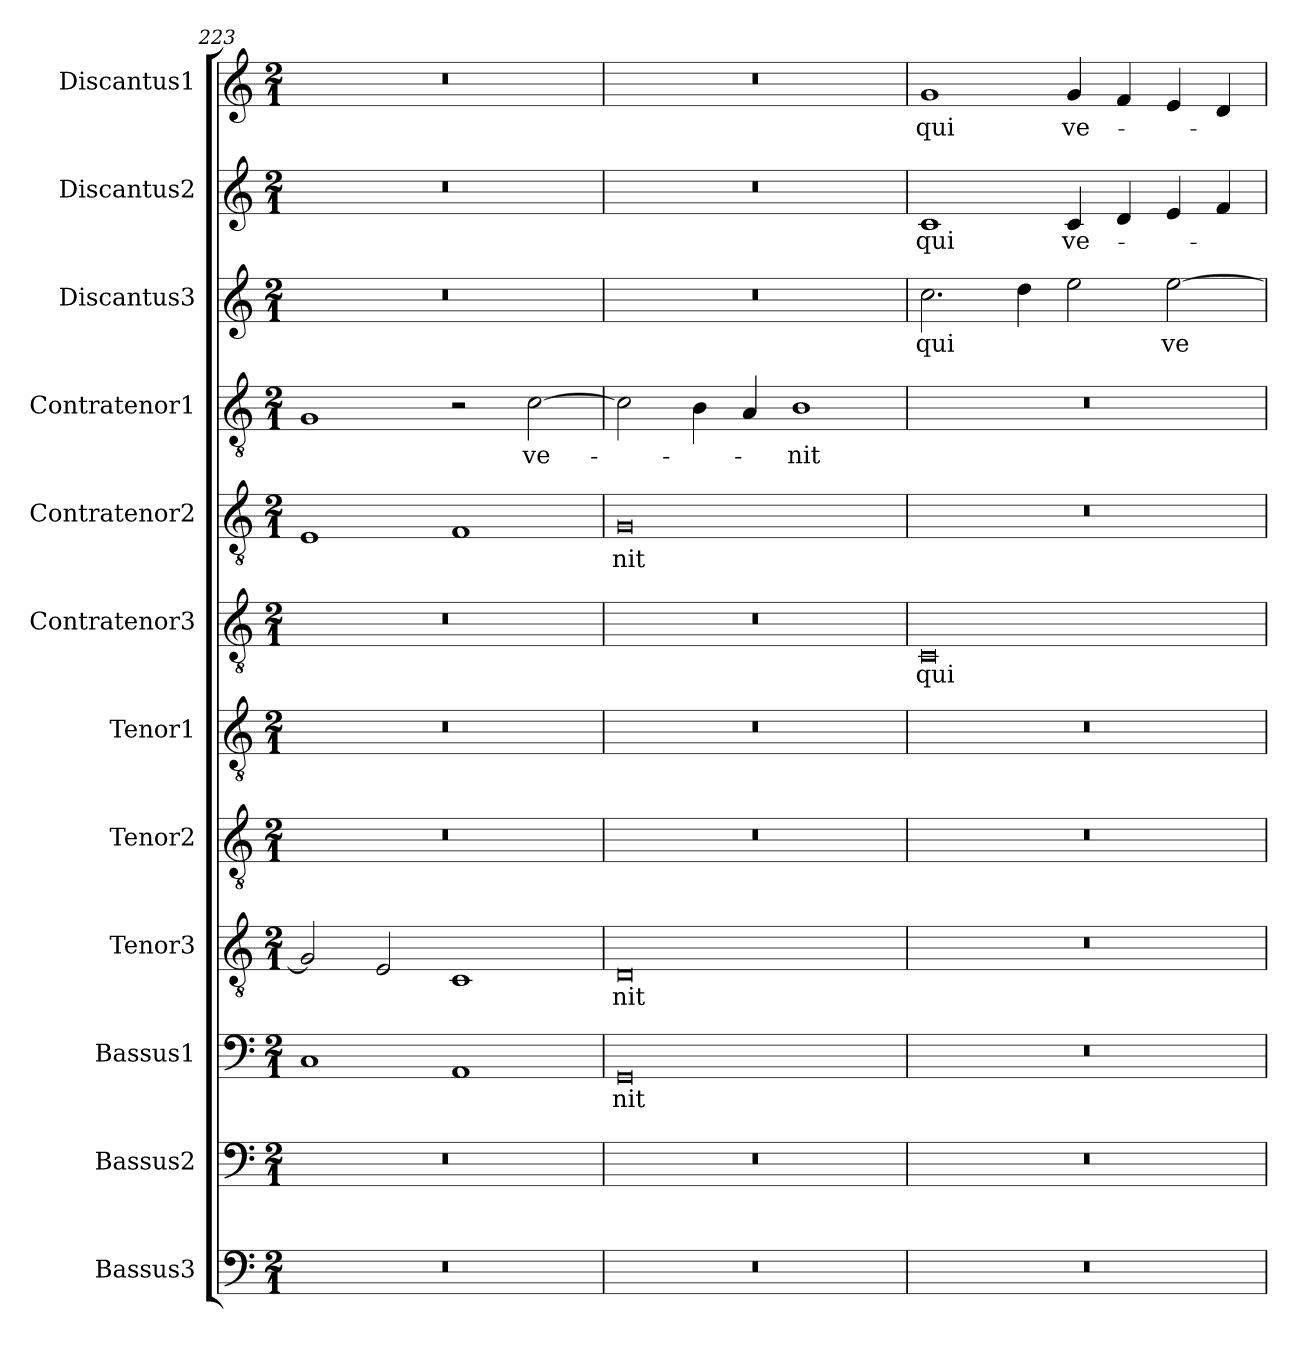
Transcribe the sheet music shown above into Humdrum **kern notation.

**kern	**kern	**kern	**text	**kern	**text	**kern	**kern	**kern	**text	**kern	**text	**kern	**text	**kern	**text	**kern	**text	**kern	**text
*part12	*part11	*part10	*part10	*part9	*part9	*part8	*part7	*part6	*part6	*part5	*part5	*part4	*part4	*part3	*part3	*part2	*part2	*part1	*part1
*staff12	*staff11	*staff10	*staff10	*staff9	*staff9	*staff8	*staff7	*staff6	*staff6	*staff5	*staff5	*staff4	*staff4	*staff3	*staff3	*staff2	*staff2	*staff1	*staff1
*I"Bassus3	*I"Bassus2	*I"Bassus1	*	*I"Tenor3	*	*I"Tenor2	*I"Tenor1	*I"Contratenor3	*	*I"Contratenor2	*	*I"Contratenor1	*	*I"Discantus3	*	*I"Discantus2	*	*I"Discantus1	*
*I'B3	*I'B2	*I'B1	*	*I'T3	*	*I'T2	*I'T1	*I'Ct3	*	*I'Ct2	*	*I'Ct1	*	*I'D3	*	*I'D2	*	*I'D1	*
*clefF4	*clefF4	*clefF4	*	*clefGv2	*	*clefGv2	*clefGv2	*clefGv2	*	*clefGv2	*	*clefGv2	*	*clefG2	*	*clefG2	*	*clefG2	*
*k[]	*k[]	*k[]	*	*k[]	*	*k[]	*k[]	*k[]	*	*k[]	*	*k[]	*	*k[]	*	*k[]	*	*k[]	*
*M2/1	*M2/1	*M2/1	*	*M2/1	*	*M2/1	*M2/1	*M2/1	*	*M2/1	*	*M2/1	*	*M2/1	*	*M2/1	*	*M2/1	*
=223	=223	=223	=223	=223	=223	=223	=223	=223	=223	=223	=223	=223	=223	=223	=223	=223	=223	=223	=223
0r	0r	1C	.	2G]	.	0r	0r	0r	.	1E	.	1G	.	0r	.	0r	.	0r	.
.	.	.	.	2E	.	.	.	.	.	.	.	.	.	.	.	.	.	.	.
.	.	1AA	.	1C	.	.	.	.	.	1F	.	2r	.	.	.	.	.	.	.
.	.	.	.	.	.	.	.	.	.	.	.	[2c	ve-	.	.	.	.	.	.
=224	=224	=224	=224	=224	=224	=224	=224	=224	=224	=224	=224	=224	=224	=224	=224	=224	=224	=224	=224
0r	0r	0GG	-nit	0D	-nit	0r	0r	0r	.	0G	-nit	2c]	.	0r	.	0r	.	0r	.
.	.	.	.	.	.	.	.	.	.	.	.	4B	.	.	.	.	.	.	.
.	.	.	.	.	.	.	.	.	.	.	.	4A	.	.	.	.	.	.	.
.	.	.	.	.	.	.	.	.	.	.	.	1B	-nit	.	.	.	.	.	.
=225	=225	=225	=225	=225	=225	=225	=225	=225	=225	=225	=225	=225	=225	=225	=225	=225	=225	=225	=225
0r	0r	0r	.	0r	.	0r	0r	0C	qui	0r	.	0r	.	2.cc	qui	1c	qui	1g	qui
.	.	.	.	.	.	.	.	.	.	.	.	.	.	4dd	.	.	.	.	.
.	.	.	.	.	.	.	.	.	.	.	.	.	.	2ee	.	4c	ve-	4g	ve-
.	.	.	.	.	.	.	.	.	.	.	.	.	.	.	.	4d	.	4f	.
.	.	.	.	.	.	.	.	.	.	.	.	.	.	[2ee	ve-	4e	.	4e	.
.	.	.	.	.	.	.	.	.	.	.	.	.	.	.	.	4f	.	4d	.
=	=	=	=	=	=	=	=	=	=	=	=	=	=	=	=	=	=	=	=
*-	*-	*-	*-	*-	*-	*-	*-	*-	*-	*-	*-	*-	*-	*-	*-	*-	*-	*-	*-
